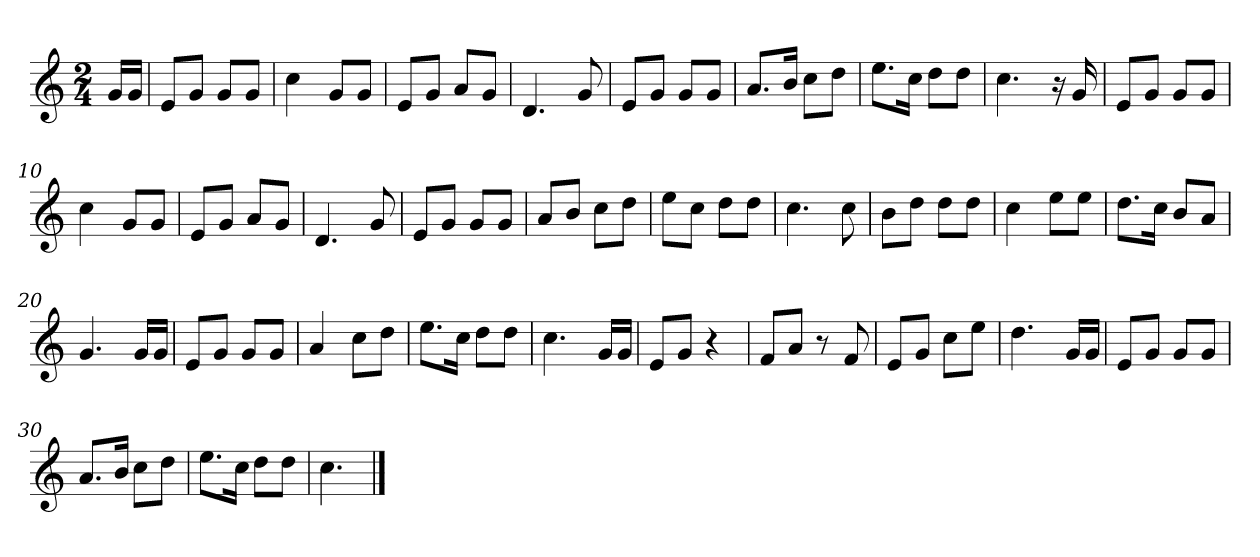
**kern
*part1
*staff1
*M2/4
*MM86
=
16gLL
16gJJ
=1
8eL
8gJ
8gL
8gJ
=2
4cc
8gL
8gJ
=3
8eL
8gJ
8aL
8gJ
=4
4.d
8g
=5
8eL
8gJ
8gL
8gJ
=6
8.aL
16bJk
8ccL
8ddJ
=7
8.eeL
16ccJk
8ddL
8ddJ
=8
4.cc
16r
16g
=9
8eL
8gJ
8gL
8gJ
=10
4cc
8gL
8gJ
=11
8eL
8gJ
8aL
8gJ
=12
4.d
8g
=13
8eL
8gJ
8gL
8gJ
=14
8aL
8bJ
8ccL
8ddJ
=15
8eeL
8ccJ
8ddL
8ddJ
=16
4.cc
8cc
=17
8bL
8ddJ
8ddL
8ddJ
=18
4cc
8eeL
8eeJ
=19
8.ddL
16ccJk
8bL
8aJ
=20
4.g
16gLL
16gJJ
=21
8eL
8gJ
8gL
8gJ
=22
4a
8ccL
8ddJ
=23
8.eeL
16ccJk
8ddL
8ddJ
=24
4.cc
16gLL
16gJJ
=25
8eL
8gJ
4r
=26
8fL
8aJ
8r
8f
=27
8eL
8gJ
8ccL
8eeJ
=28
4.dd
16gLL
16gJJ
=29
8eL
8gJ
8gL
8gJ
=30
8.aL
16bJk
8ccL
8ddJ
=31
8.eeL
16ccJk
8ddL
8ddJ
=32
4.cc
==
*-
